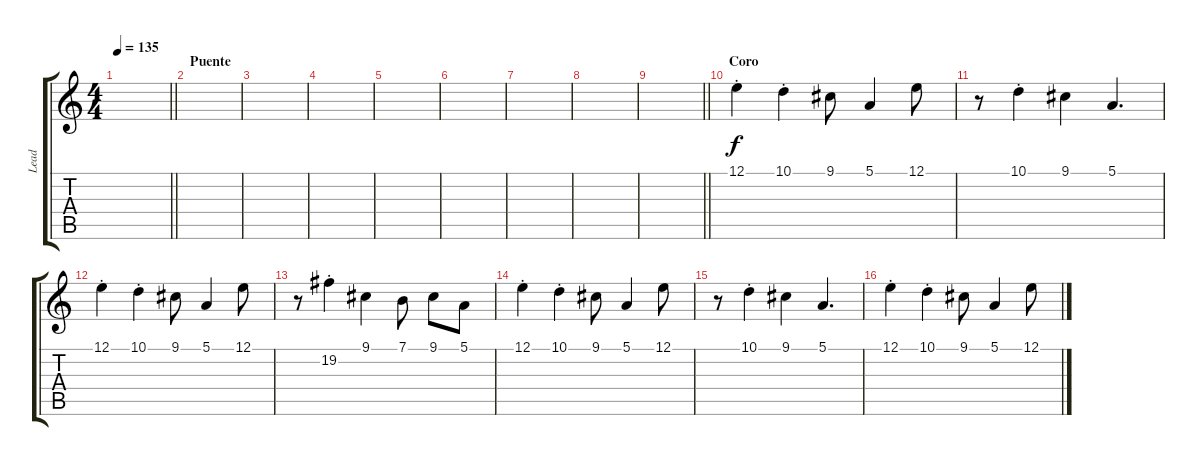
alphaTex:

\track ("Lead" "Lead") {instrument lead2sawtooth}
\staff {score tabs}
\tuning (E4 B3 G3 D3 A2 E2) {hide}
\ts (4 4)
\tempo 135
\clef g2
\barLineRight lightlight
\ks c
|
\section ("" "Puente")
|
|
|
|
|
|
|
\barLineRight lightlight
|
\section ("" "Coro")
12.1{st}.4 10.1{st}.4 9.1.8 5.1.4 12.1.8 |
r.8 10.1{st}.4 9.1.4 5.1.4{d} |
12.1{st}.4 10.1{st}.4 9.1.8 5.1.4 12.1.8 |
r.8 19.2{st}.4 9.1.4 7.1.8 9.1.8 5.1.8 |
12.1{st}.4 10.1{st}.4 9.1.8 5.1.4 12.1.8 |
r.8 10.1{st}.4 9.1.4 5.1.4{d} |
12.1{st}.4 10.1{st}.4 9.1.8 5.1.4 12.1.8
